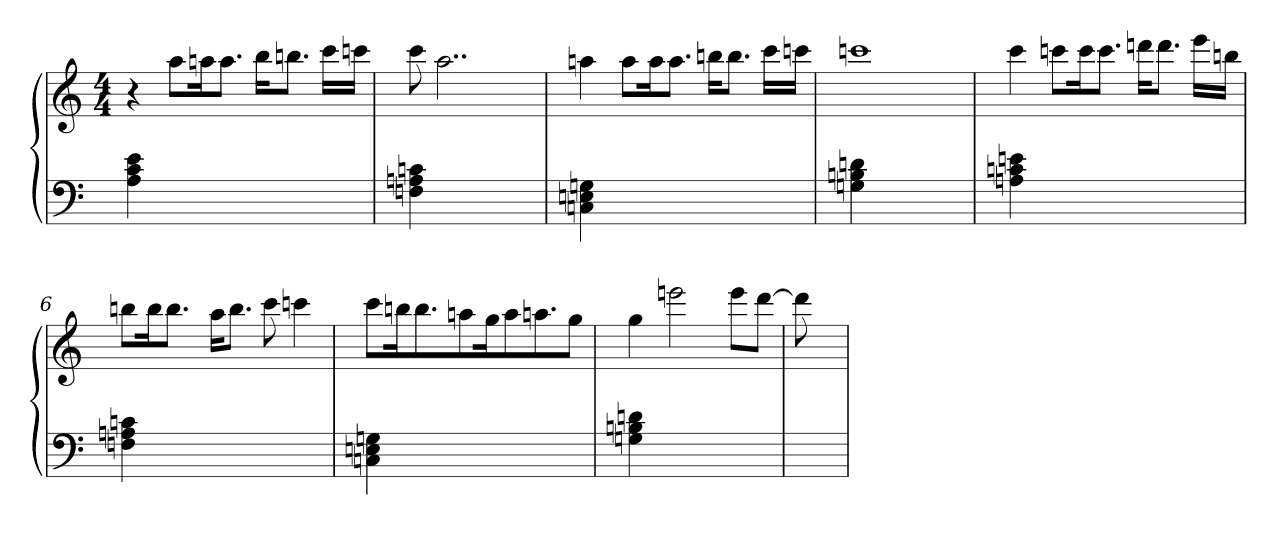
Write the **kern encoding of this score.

**kern	**kern
*part2	*part1
*staff2	*staff1
*	*M4/4
=1	=1
4A 4c 4e	4r
2.ryy	8aaL
.	16aanK
.	8.aaJ
.	16bbKL
.	8.bbnJ
.	16cccLL
.	16cccnJJ
=2	=2
4Fn 4An 4cn	8ccc
.	2..aa
2.ryy	.
=3	=3
4Cn 4En 4Gn	4aan
2.ryy	8aaL
.	16aaK
.	8.aaJ
.	16bbnKL
.	8.bbJ
.	16cccLL
.	16cccnJJ
=4	=4
4Gn 4Bn 4dn	1cccn
2.ryy	.
=5	=5
4An 4cn 4en	4ccc
2.ryy	8cccnL
.	16cccK
.	8.cccJ
.	16dddnKL
.	8.dddJ
.	16eeeLL
.	16bbnJJ
=6	=6
4Fn 4An 4cn	8bbnL
.	16bbK
.	8.bbJ
2.ryy	.
.	16aaKL
.	8.bbJ
.	8ccc
.	4cccn
=7	=7
4Cn 4En 4Gn	8cccL
.	16bbnK
.	8.bbJ
2.ryy	.
.	8aanL
.	16ggK
.	8aa
.	8.aanJ
.	8ggJ
=8	=8
4Gn 4Bn 4dn	4gg
2.ryy	2eeen
.	8eeeL
.	[8dddJ
=9	=9
4ryy	8ddd]
.	8ryy
=	=
*-	*-
